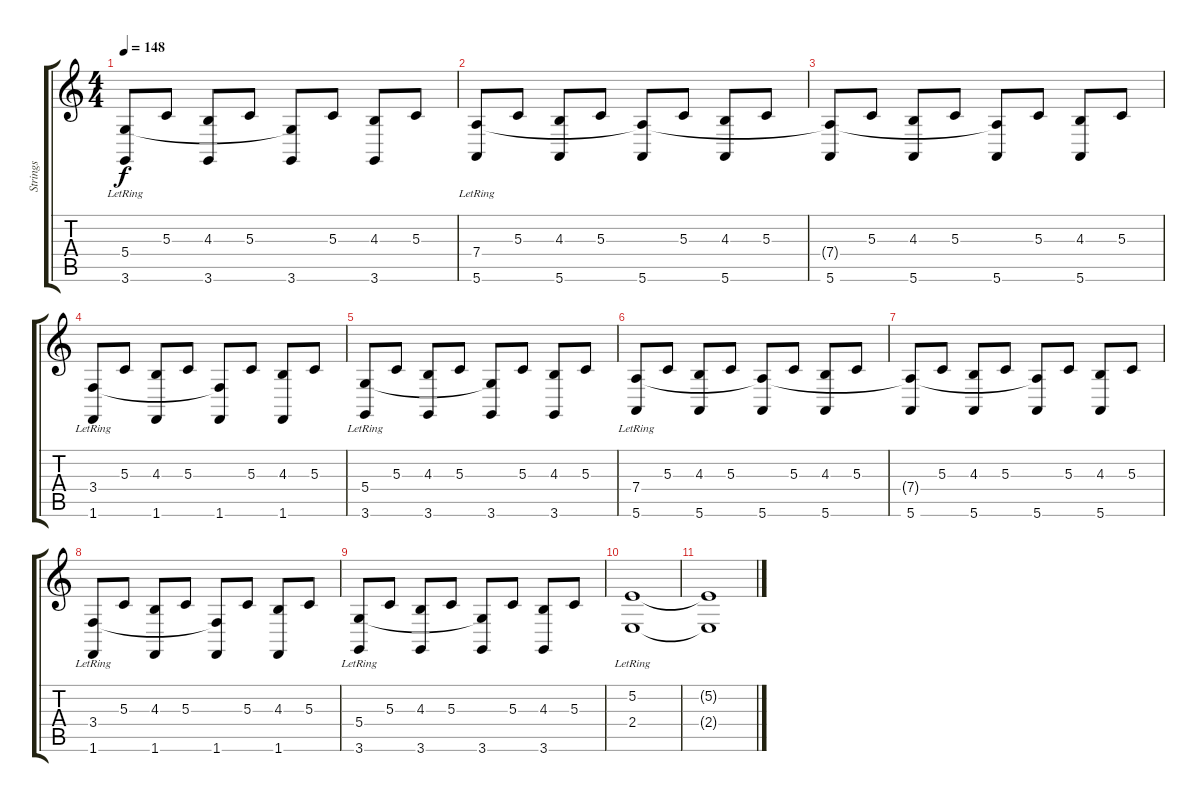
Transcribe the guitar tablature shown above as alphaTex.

\track ("Strings" "Strings") {instrument stringensemble1}
\staff {score tabs}
\tuning (E4 B3 G3 D3 A2 E2) {hide}
\ts (4 4)
\tempo 148
\clef g2
\ks c
(5.4{lr} 3.6).8{dy f} 5.3.8 (4.3 3.6).8 5.3.8 (5.4{t} 3.6).8 5.3.8 (4.3 3.6).8 5.3.8 |
(7.4{lr} 5.6).8 5.3.8 (4.3 5.6).8 5.3.8 (7.4{t} 5.6).8 5.3.8 (4.3 5.6).8 5.3.8 |
(7.4{t} 5.6).8 5.3.8 (4.3 5.6).8 5.3.8 (7.4{t} 5.6).8 5.3.8 (4.3 5.6).8 5.3.8 |
(3.4{lr} 1.6).8 5.3.8 (4.3 1.6).8 5.3.8 (3.4{t} 1.6).8 5.3.8 (4.3 1.6).8 5.3.8 |
(5.4{lr} 3.6).8 5.3.8 (4.3 3.6).8 5.3.8 (5.4{t} 3.6).8 5.3.8 (4.3 3.6).8 5.3.8 |
(7.4{lr} 5.6).8 5.3.8 (4.3 5.6).8 5.3.8 (7.4{t} 5.6).8 5.3.8 (4.3 5.6).8 5.3.8 |
(7.4{t} 5.6).8 5.3.8 (4.3 5.6).8 5.3.8 (7.4{t} 5.6).8 5.3.8 (4.3 5.6).8 5.3.8 |
(3.4{lr} 1.6).8 5.3.8 (4.3 1.6).8 5.3.8 (3.4{t} 1.6).8 5.3.8 (4.3 1.6).8 5.3.8 |
(5.4{lr} 3.6).8 5.3.8 (4.3 3.6).8 5.3.8 (5.4{t} 3.6).8 5.3.8 (4.3 3.6).8 5.3.8 |
(5.2{lr} 2.4{lr}).1{volume 0} |
(5.2{t} 2.4{t}).1
